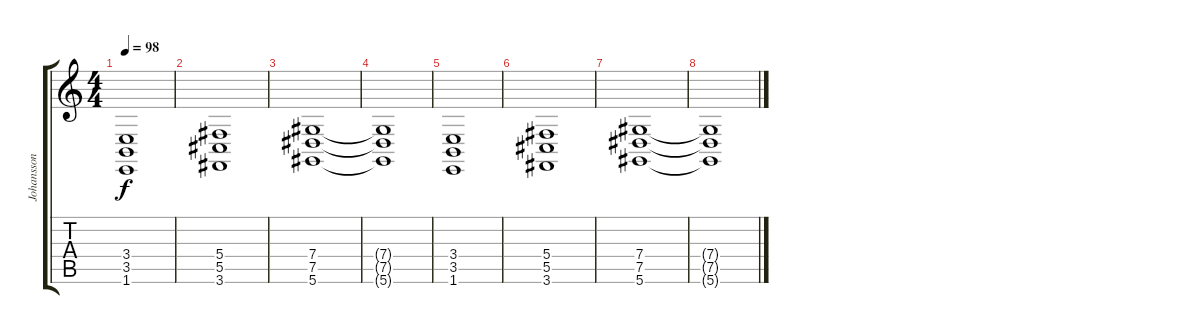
\track ("Johansson - Keybs" "Johansson ") {instrument stringensemble1}
\staff {score tabs}
\tuning (Eb4 Bb3 Gb3 Db3 Ab2 Eb2) {hide}
\ts (4 4)
\tempo 98
\clef g2
\ks c
(3.4 3.5 1.6).1{dy f} |
(5.4 5.5 3.6).1 |
(7.4 7.5 5.6).1 |
(7.4{t} 7.5{t} 5.6{t}).1 |
(3.4 3.5 1.6).1 |
(5.4 5.5 3.6).1 |
(7.4 7.5 5.6).1 |
(7.4{t} 7.5{t} 5.6{t}).1
